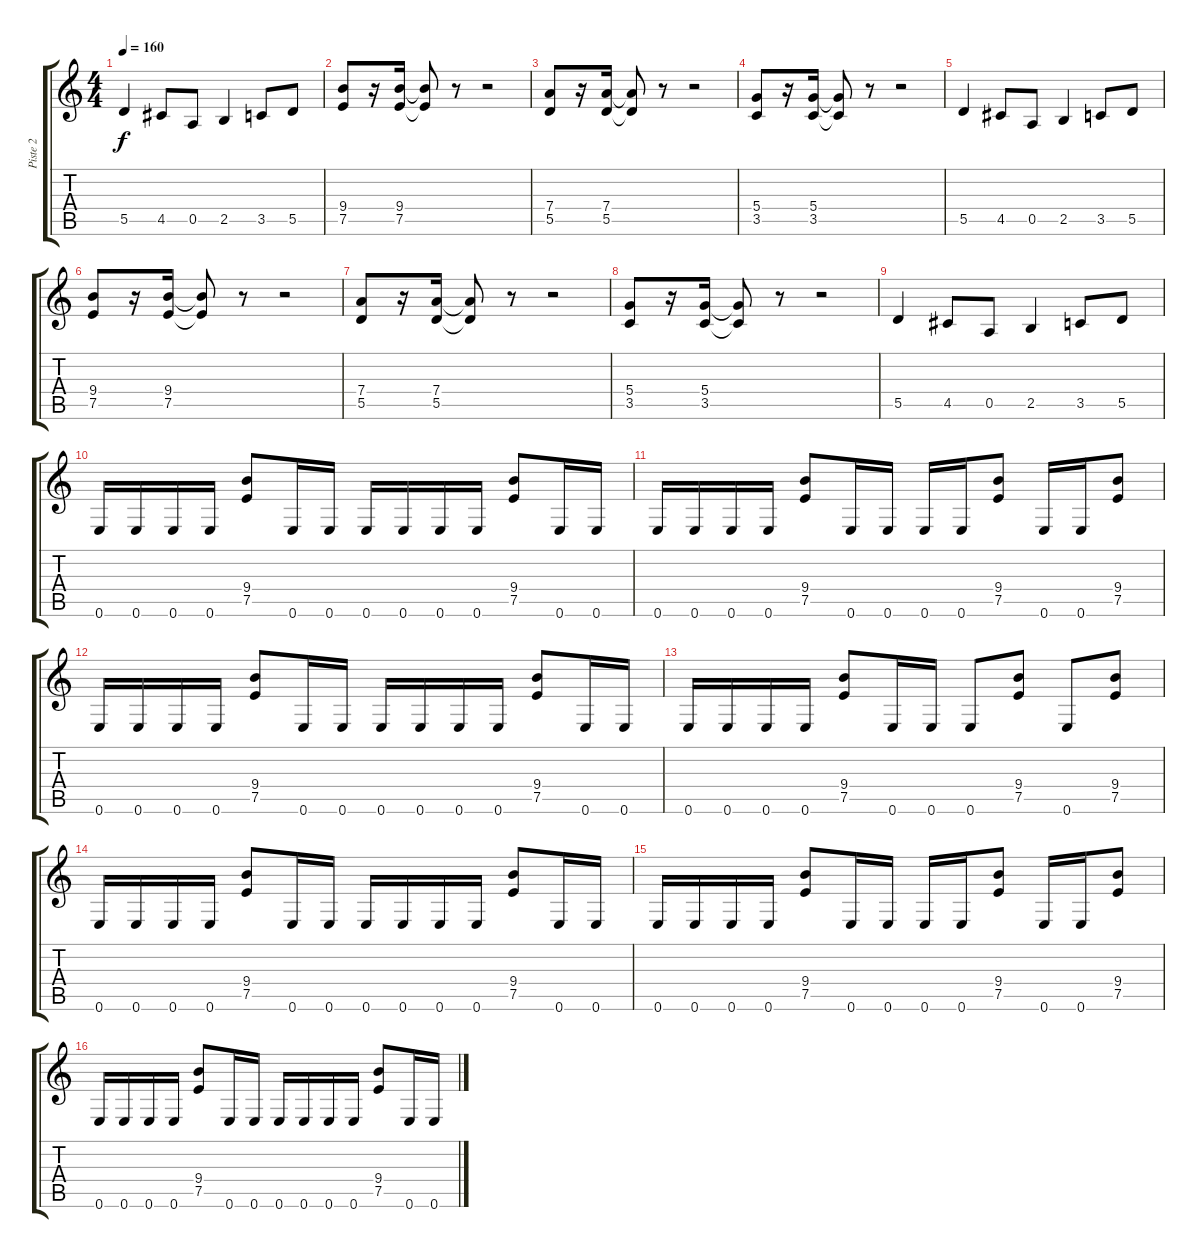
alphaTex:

\track ("Piste 2" "Piste 2") {instrument distortionguitar}
\staff {score tabs}
\tuning (E4 B3 G3 D3 A2 E2) {hide}
\ts (4 4)
\tempo 160
\clef g2
\ks c
5.5.4{dy f} 4.5.8 0.5.8 2.5.4 3.5.8 5.5.8 |
(9.4 7.5).8 r.16 (9.4 7.5).16 (9.4{t} 7.5{t}).8 r.8 r.2 |
(7.4 5.5).8 r.16 (7.4 5.5).16 (7.4{t} 5.5{t}).8 r.8 r.2 |
(5.4 3.5).8 r.16 (5.4 3.5).16 (5.4{t} 3.5{t}).8 r.8 r.2 |
5.5.4 4.5.8 0.5.8 2.5.4 3.5.8 5.5.8 |
(9.4 7.5).8 r.16 (9.4 7.5).16 (9.4{t} 7.5{t}).8 r.8 r.2 |
(7.4 5.5).8 r.16 (7.4 5.5).16 (7.4{t} 5.5{t}).8 r.8 r.2 |
(5.4 3.5).8 r.16 (5.4 3.5).16 (5.4{t} 3.5{t}).8 r.8 r.2 |
5.5.4 4.5.8 0.5.8 2.5.4 3.5.8 5.5.8 |
0.6.16 0.6.16 0.6.16 0.6.16 (9.4 7.5).8 0.6.16 0.6.16 0.6.16 0.6.16 0.6.16 0.6.16 (9.4 7.5).8 0.6.16 0.6.16 |
0.6.16 0.6.16 0.6.16 0.6.16 (9.4 7.5).8 0.6.16 0.6.16 0.6.16 0.6.16 (9.4 7.5).8 0.6.16 0.6.16 (9.4 7.5).8 |
0.6.16 0.6.16 0.6.16 0.6.16 (9.4 7.5).8 0.6.16 0.6.16 0.6.16 0.6.16 0.6.16 0.6.16 (9.4 7.5).8 0.6.16 0.6.16 |
0.6.16 0.6.16 0.6.16 0.6.16 (9.4 7.5).8 0.6.16 0.6.16 0.6.8 (9.4 7.5).8 0.6.8 (9.4 7.5).8 |
0.6.16 0.6.16 0.6.16 0.6.16 (9.4 7.5).8 0.6.16 0.6.16 0.6.16 0.6.16 0.6.16 0.6.16 (9.4 7.5).8 0.6.16 0.6.16 |
0.6.16 0.6.16 0.6.16 0.6.16 (9.4 7.5).8 0.6.16 0.6.16 0.6.16 0.6.16 (9.4 7.5).8 0.6.16 0.6.16 (9.4 7.5).8 |
0.6.16 0.6.16 0.6.16 0.6.16 (9.4 7.5).8 0.6.16 0.6.16 0.6.16 0.6.16 0.6.16 0.6.16 (9.4 7.5).8 0.6.16 0.6.16
